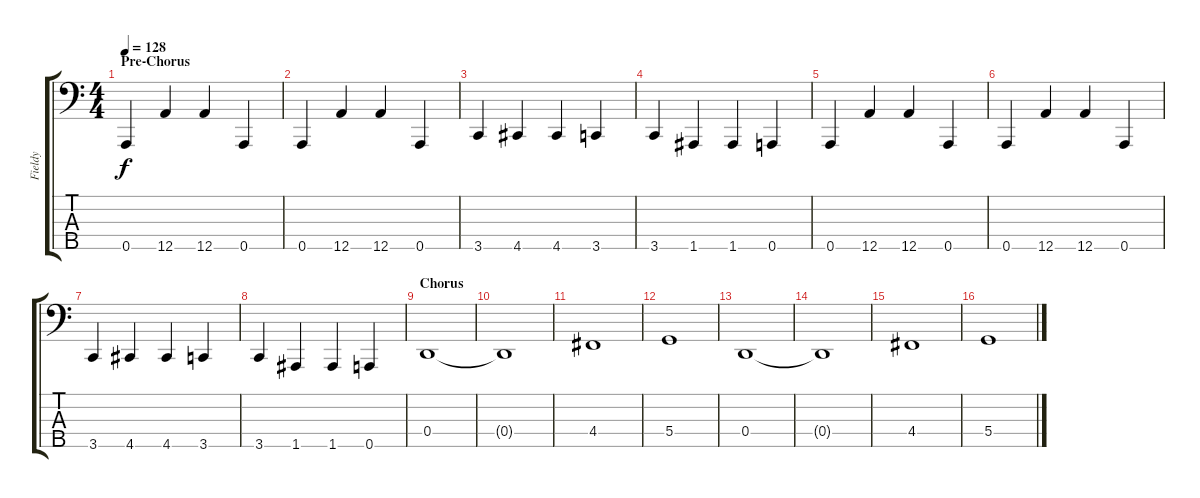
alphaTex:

\track ("Fieldy" "Fieldy") {instrument electricbassfinger}
\staff {score tabs}
\tuning (F2 C2 G1 D1 A0) {hide}
\ts (4 4)
\section ("" "Pre-Chorus")
\tempo 128
\clef f4
\ks c
0.5.4{dy f instrument slapbass1} 12.5.4 12.5.4 0.5.4 |
0.5.4 12.5.4 12.5.4 0.5.4 |
3.5.4 4.5.4 4.5.4 3.5.4 |
3.5.4 1.5.4 1.5.4 0.5.4 |
0.5.4{instrument slapbass1} 12.5.4 12.5.4 0.5.4 |
0.5.4 12.5.4 12.5.4 0.5.4 |
3.5.4 4.5.4 4.5.4 3.5.4 |
3.5.4 1.5.4 1.5.4 0.5.4 |
\section ("" "Chorus")
0.4.1{instrument electricbassfinger} |
0.4{t}.1 |
4.4.1 |
5.4.1 |
0.4.1 |
0.4{t}.1 |
4.4.1 |
5.4.1
